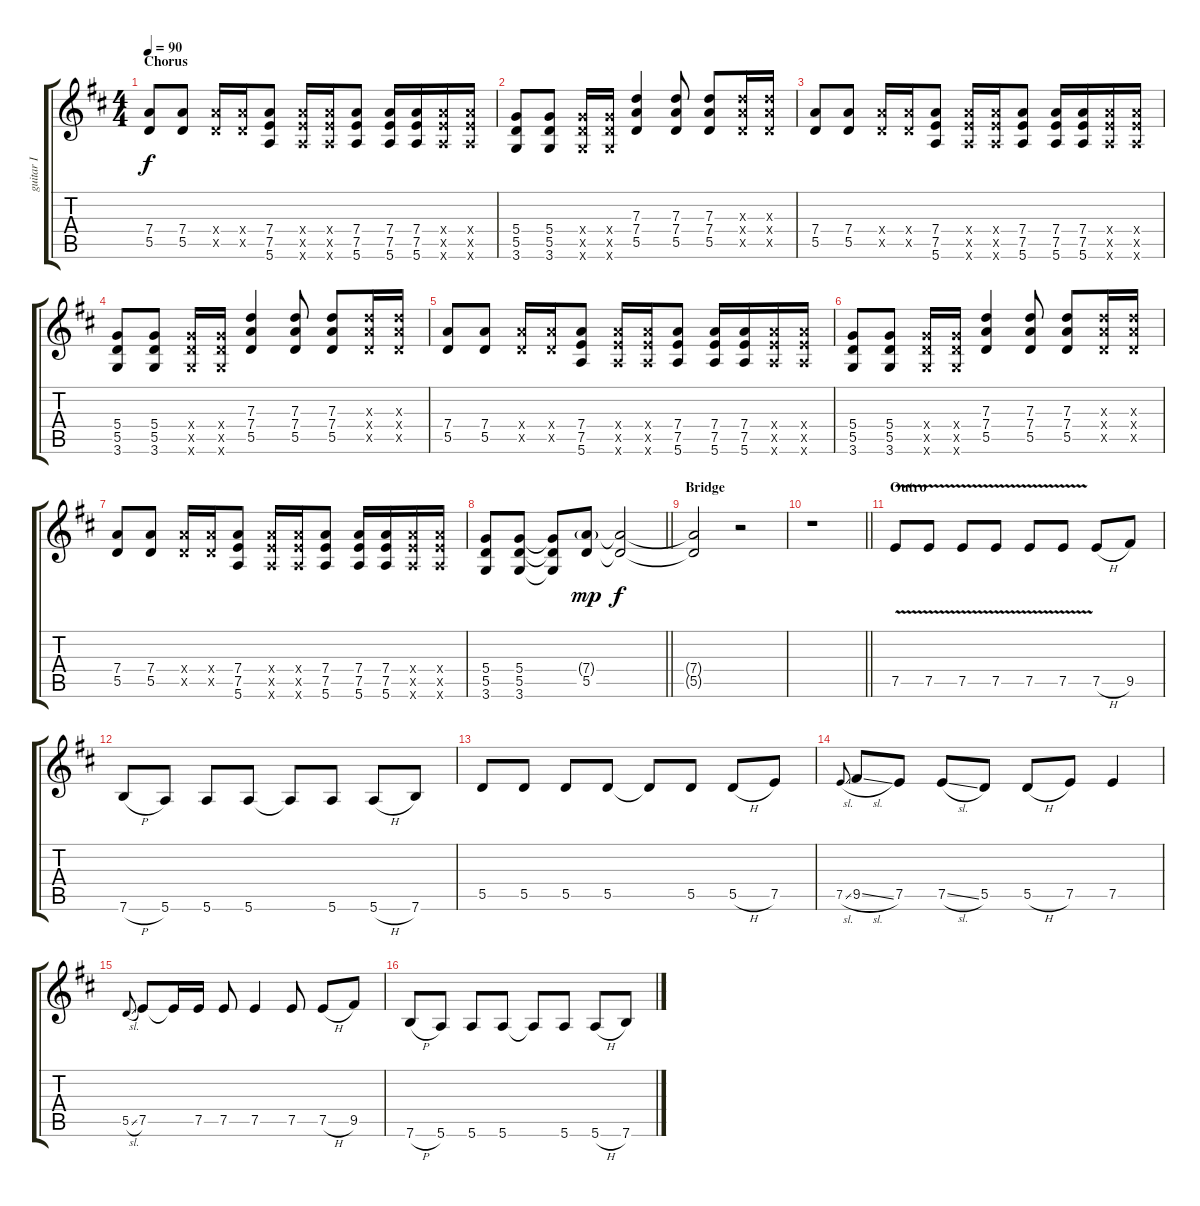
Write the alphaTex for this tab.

\track ("guitar I" "guitar I") {instrument electricguitarclean}
\staff {score tabs}
\tuning (E4 B3 G3 D3 A2 E2) {hide}
\ts (4 4)
\section ("" "Chorus")
\tempo 90
\clef g2
\ks d
(7.4 5.5).8{dy f} (7.4 5.5).8 (7.4{x} 5.5{x}).16 (7.4{x} 5.5{x}).16 (7.4 7.5 5.6).8 (7.4{x} 7.5{x} 5.6{x}).16 (7.4{x} 7.5{x} 5.6{x}).16 (7.4 7.5 5.6).8 (7.4 7.5 5.6).16 (7.4 7.5 5.6).16 (7.4{x} 7.5{x} 5.6{x}).16 (7.4{x} 7.5{x} 5.6{x}).16 |
(5.4 5.5 3.6).8 (5.4 5.5 3.6).8 (5.4{x} 5.5{x} 3.6{x}).16 (5.4{x} 5.5{x} 3.6{x}).16 (7.3 7.4 5.5).4 (7.3 7.4 5.5).8 (7.3 7.4 5.5).8 (7.3{x} 7.4{x} 5.5{x}).16 (7.3{x} 7.4{x} 5.5{x}).16 |
(7.4 5.5).8 (7.4 5.5).8 (7.4{x} 5.5{x}).16 (7.4{x} 5.5{x}).16 (7.4 7.5 5.6).8 (7.4{x} 7.5{x} 5.6{x}).16 (7.4{x} 7.5{x} 5.6{x}).16 (7.4 7.5 5.6).8 (7.4 7.5 5.6).16 (7.4 7.5 5.6).16 (7.4{x} 7.5{x} 5.6{x}).16 (7.4{x} 7.5{x} 5.6{x}).16 |
(5.4 5.5 3.6).8 (5.4 5.5 3.6).8 (5.4{x} 5.5{x} 3.6{x}).16 (5.4{x} 5.5{x} 3.6{x}).16 (7.3 7.4 5.5).4 (7.3 7.4 5.5).8 (7.3 7.4 5.5).8 (7.3{x} 7.4{x} 5.5{x}).16 (7.3{x} 7.4{x} 5.5{x}).16 |
(7.4 5.5).8 (7.4 5.5).8 (7.4{x} 5.5{x}).16 (7.4{x} 5.5{x}).16 (7.4 7.5 5.6).8 (7.4{x} 7.5{x} 5.6{x}).16 (7.4{x} 7.5{x} 5.6{x}).16 (7.4 7.5 5.6).8 (7.4 7.5 5.6).16 (7.4 7.5 5.6).16 (7.4{x} 7.5{x} 5.6{x}).16 (7.4{x} 7.5{x} 5.6{x}).16 |
(5.4 5.5 3.6).8 (5.4 5.5 3.6).8 (5.4{x} 5.5{x} 3.6{x}).16 (5.4{x} 5.5{x} 3.6{x}).16 (7.3 7.4 5.5).4 (7.3 7.4 5.5).8 (7.3 7.4 5.5).8 (7.3{x} 7.4{x} 5.5{x}).16 (7.3{x} 7.4{x} 5.5{x}).16 |
(7.4 5.5).8 (7.4 5.5).8 (7.4{x} 5.5{x}).16 (7.4{x} 5.5{x}).16 (7.4 7.5 5.6).8 (7.4{x} 7.5{x} 5.6{x}).16 (7.4{x} 7.5{x} 5.6{x}).16 (7.4 7.5 5.6).8 (7.4 7.5 5.6).16 (7.4 7.5 5.6).16 (7.4{x} 7.5{x} 5.6{x}).16 (7.4{x} 7.5{x} 5.6{x}).16 |
\barLineRight lightlight
(5.4 5.5 3.6).8 (5.4 5.5 3.6).8 (5.4{t} 5.5{t} 3.6{t}).8 (7.4{g} 5.5).8{dy mp volume 0} (7.4{t} 5.5{t}).2{dy f} |
\section ("" "Bridge")
(7.4{t} 5.5{t}).2 r.2 |
\barLineRight lightlight
r.1 |
\section ("" "Outro")
7.5{v}.8{volume 13 instrument electricguitarclean} 7.5{v}.8 7.5{v}.8 7.5{v}.8 7.5{v}.8 7.5{v}.8 7.5{h}.8 9.5.8 |
7.6{h}.8 5.6.8 5.6.8 5.6.8 5.6{t}.8 5.6.8 5.6{h}.8 7.6.8 |
5.5.8 5.5.8 5.5.8 5.5.8 5.5{t}.8 5.5.8 5.5{h}.8 7.5.8 |
7.5{sl}.8{gr onbeat} 9.5{sl}.8 7.5.8 7.5{sl}.8 5.5.8 5.5{h}.8 7.5.8 7.5.4 |
5.5{sl}.8{gr onbeat} 7.5.8 7.5{t}.16 7.5.16 7.5.8 7.5.4 7.5.8 7.5{h}.8 9.5.8 |
7.6{h}.8 5.6.8 5.6.8 5.6.8 5.6{t}.8 5.6.8 5.6{h}.8 7.6.8
